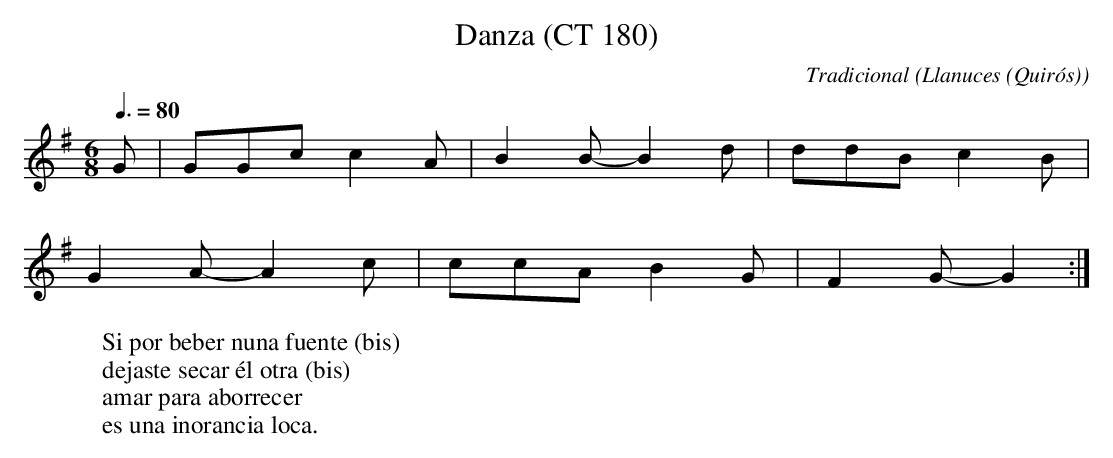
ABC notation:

X:1
T:Danza (CT 180)
C:Tradicional
O:Llanuces (Quirós)
M:6/8
L:1/8
Q:3/8=80
K:G
G|GGc c2A|B2B- B2d|ddB c2B|
G2A- A2c|ccA B2G|F2G- G2:|
W:Si por beber nuna fuente (bis)
W:dejaste secar él otra (bis)
W:amar para aborrecer
W:es una inorancia loca.
W:
